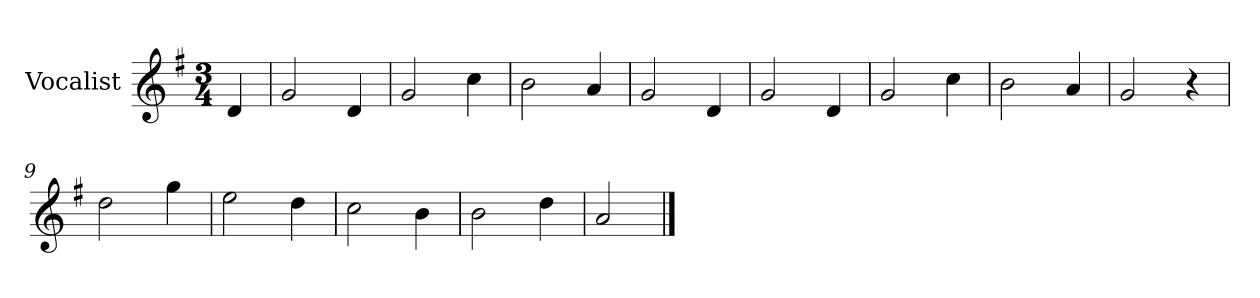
**kern
*part1
*staff1
*I"Vocalist
*k[f#]
*G:
*M3/4
=
4d
=1
2g
4d
=2
2g
4cc
=3
2b
4a
=4
2g
4d
=5
2g
4d
=6
2g
4cc
=7
2b
4a
=8
2g
4r
=9
2dd
4gg
=10
2ee
4dd
=11
2cc
4b
=12
2b
4dd
=13
2a
==
*-
